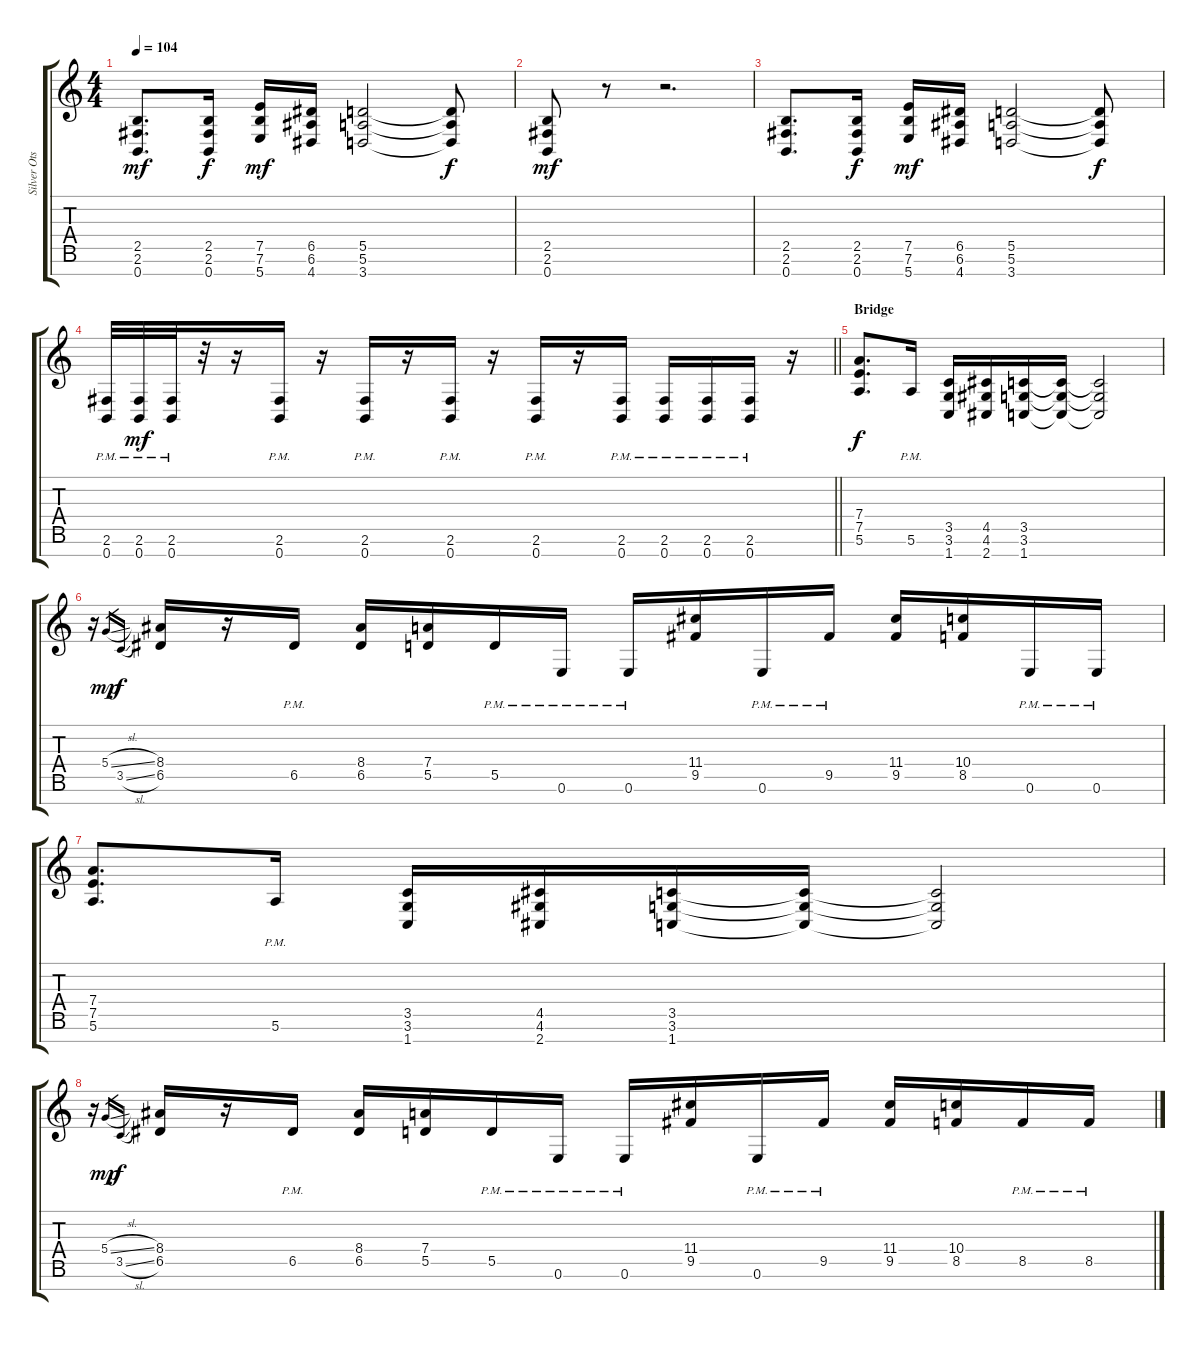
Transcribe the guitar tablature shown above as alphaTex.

\track ("Silver Ots" "Silver Ots") {instrument distortionguitar}
\staff {score tabs}
\tuning (E4 B3 G3 D3 A2 E2 B1) {hide}
\ts (4 4)
\tempo 104
\clef g2
\ks c
(2.5 2.6 0.7).8{d dy mf} (2.5 2.6 0.7).16{dy f} (7.5 7.6 5.7).16{dy mf} (6.5 6.6 4.7).16 (5.5 5.6 3.7).2 (5.5{t} 5.6{t} 3.7{t}).8{dy f} |
(2.5 2.6 0.7).8{dy mf} r.8 r.2{d} |
(2.5 2.6 0.7).8{d} (2.5 2.6 0.7).16{dy f} (7.5 7.6 5.7).16{dy mf} (6.5 6.6 4.7).16 (5.5 5.6 3.7).2 (5.5{t} 5.6{t} 3.7{t}).8{dy f} |
\barLineRight lightlight
(2.6{pm} 0.7).32 (2.6{pm} 0.7).32{dy mf} (2.6{pm} 0.7{pm}).32 r.32 r.16 (2.6{pm} 0.7{pm}).16 r.16 (2.6{pm} 0.7{pm}).16 r.16 (2.6{pm} 0.7{pm}).16 r.16 (2.6{pm} 0.7{pm}).16 r.16 (2.6{pm} 0.7{pm}).16 (2.6{pm} 0.7{pm}).16 (2.6{pm} 0.7{pm}).16 (2.6{pm} 0.7{pm}).16 r.16 |
\section ("" "Bridge")
(7.4 7.5 5.6).8{d dy f} 5.6{pm}.16 (3.5 3.6 1.7).16 (4.5 4.6 2.7).16 (3.5 3.6 1.7).16 (3.5{t} 3.6{t} 1.7{t}).16 (3.5{t} 3.6{t} 1.7{t}).2 |
r.16 5.4{sl}.16{gr dy mp} 3.5{sl}.16{gr dy f} (8.4 6.5).16 r.16 6.5{pm}.16 (8.4 6.5).16 (7.4 5.5).16 5.5{pm}.16 0.6{pm}.16 0.6{pm}.16 (11.4 9.5).16 0.6{pm}.16 9.5{pm}.16 (11.4 9.5).16 (10.4 8.5).16 0.6{pm}.16 0.6{pm}.16 |
(7.4 7.5 5.6).8{d} 5.6{pm}.16 (3.5 3.6 1.7).16 (4.5 4.6 2.7).16 (3.5 3.6 1.7).16 (3.5{t} 3.6{t} 1.7{t}).16 (3.5{t} 3.6{t} 1.7{t}).2 |
r.16 5.4{sl}.16{gr dy mp} 3.5{sl}.16{gr dy f} (8.4 6.5).16 r.16 6.5{pm}.16 (8.4 6.5).16 (7.4 5.5).16 5.5{pm}.16 0.6{pm}.16 0.6{pm}.16 (11.4 9.5).16 0.6{pm}.16 9.5{pm}.16 (11.4 9.5).16 (10.4 8.5).16 8.5{pm}.16 8.5{pm}.16
